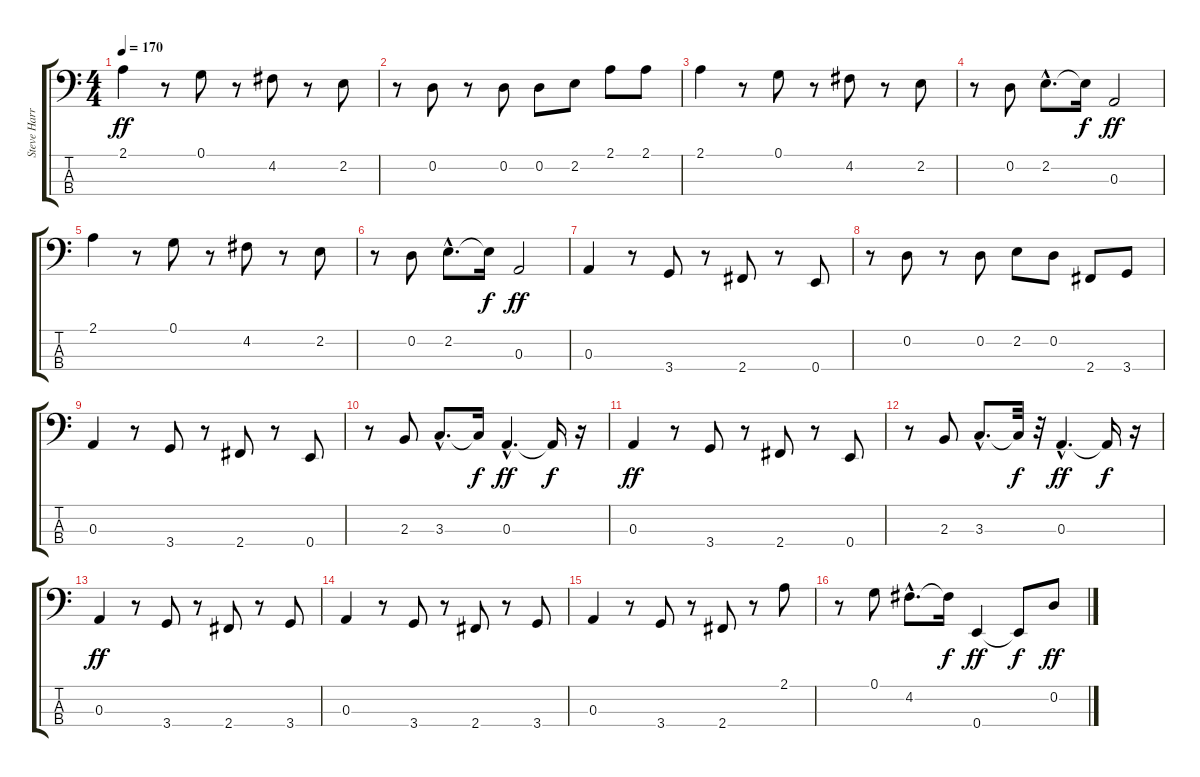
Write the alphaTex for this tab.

\track ("Steve Harris" "Steve Harr") {instrument electricbassfinger}
\staff {score tabs}
\tuning (G2 D2 A1 E1) {hide}
\ts (4 4)
\tempo 170
\clef f4
\ks c
2.1.4{dy ff instrument electricbassfinger} r.8 0.1.8 r.8 4.2.8 r.8 2.2.8 |
r.8 0.2.8 r.8 0.2.8 0.2.8 2.2.8 2.1.8 2.1.8 |
2.1.4 r.8 0.1.8 r.8 4.2.8 r.8 2.2.8 |
r.8 0.2.8 2.2{hac}.8{d} 2.2{t}.16{dy f} 0.3.2{dy ff} |
2.1.4 r.8 0.1.8 r.8 4.2.8 r.8 2.2.8 |
r.8 0.2.8 2.2{hac}.8{d} 2.2{t}.16{dy f} 0.3.2{dy ff} |
0.3.4 r.8 3.4.8 r.8 2.4.8 r.8 0.4.8 |
r.8 0.2.8 r.8 0.2.8 2.2.8 0.2.8 2.4.8 3.4.8 |
0.3.4 r.8 3.4.8 r.8 2.4.8 r.8 0.4.8 |
r.8 2.3.8 3.3{hac}.8{d} 3.3{t}.16{dy f} 0.3{hac}.4{d dy ff} 0.3{t}.16{dy f} r.16 |
0.3.4{dy ff} r.8 3.4.8 r.8 2.4.8 r.8 0.4.8 |
r.8 2.3.8 3.3{hac}.8{d} 3.3{t}.32{dy f} r.32 0.3{hac}.4{d dy ff} 0.3{t}.16{dy f} r.16 |
0.3.4{dy ff} r.8 3.4.8 r.8 2.4.8 r.8 3.4.8 |
0.3.4 r.8 3.4.8 r.8 2.4.8 r.8 3.4.8 |
0.3.4 r.8 3.4.8 r.8 2.4.8 r.8 2.1.8 |
r.8 0.1.8 4.2{hac}.8{d} 4.2{t}.16{dy f} 0.4.4{dy ff} 0.4{t}.8{dy f} 0.2.8{dy ff}
